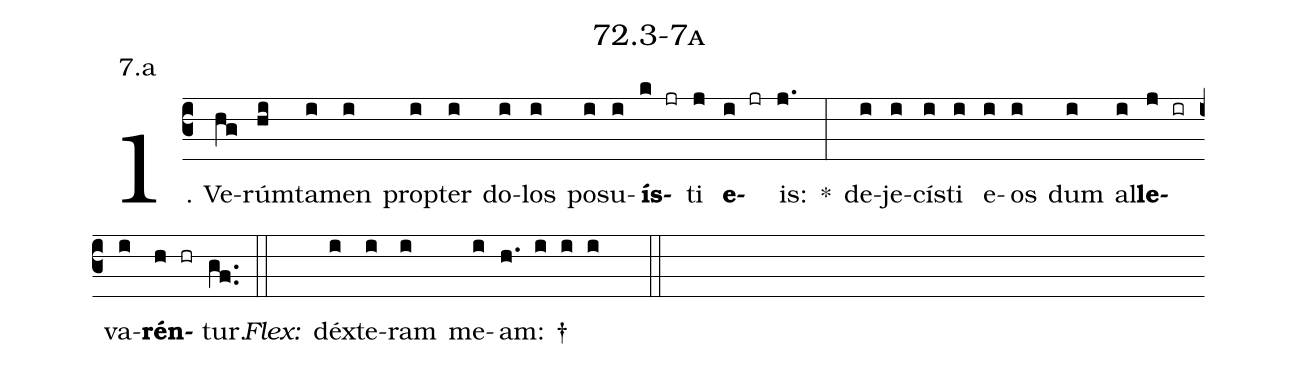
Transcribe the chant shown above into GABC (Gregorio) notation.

name: 72.3-7a;
annotation: 7.a;
%%
(c3)1. Ve(hg)rúm(hi)ta(i)men(i) prop(i)ter(i) do(i)los(i) po(i)su(i)<b>ís</b>(k jr)ti(j) <b>e</b>(i jr)is:(j.) *(:) de(i)je(i)cís(i)ti(i) e(i)os(i) dum(i) al(i)<b>le</b>(j ir)va(i)<b>rén</b>(h hr)tur.(gf..) (::)
<i>Flex:</i>()  déx(i)te(i)ram(i) me(i)am: †(h. i i i  ::)

%E(i) u(i) o(j) u(i) a(h) e.(gf..) (::)
